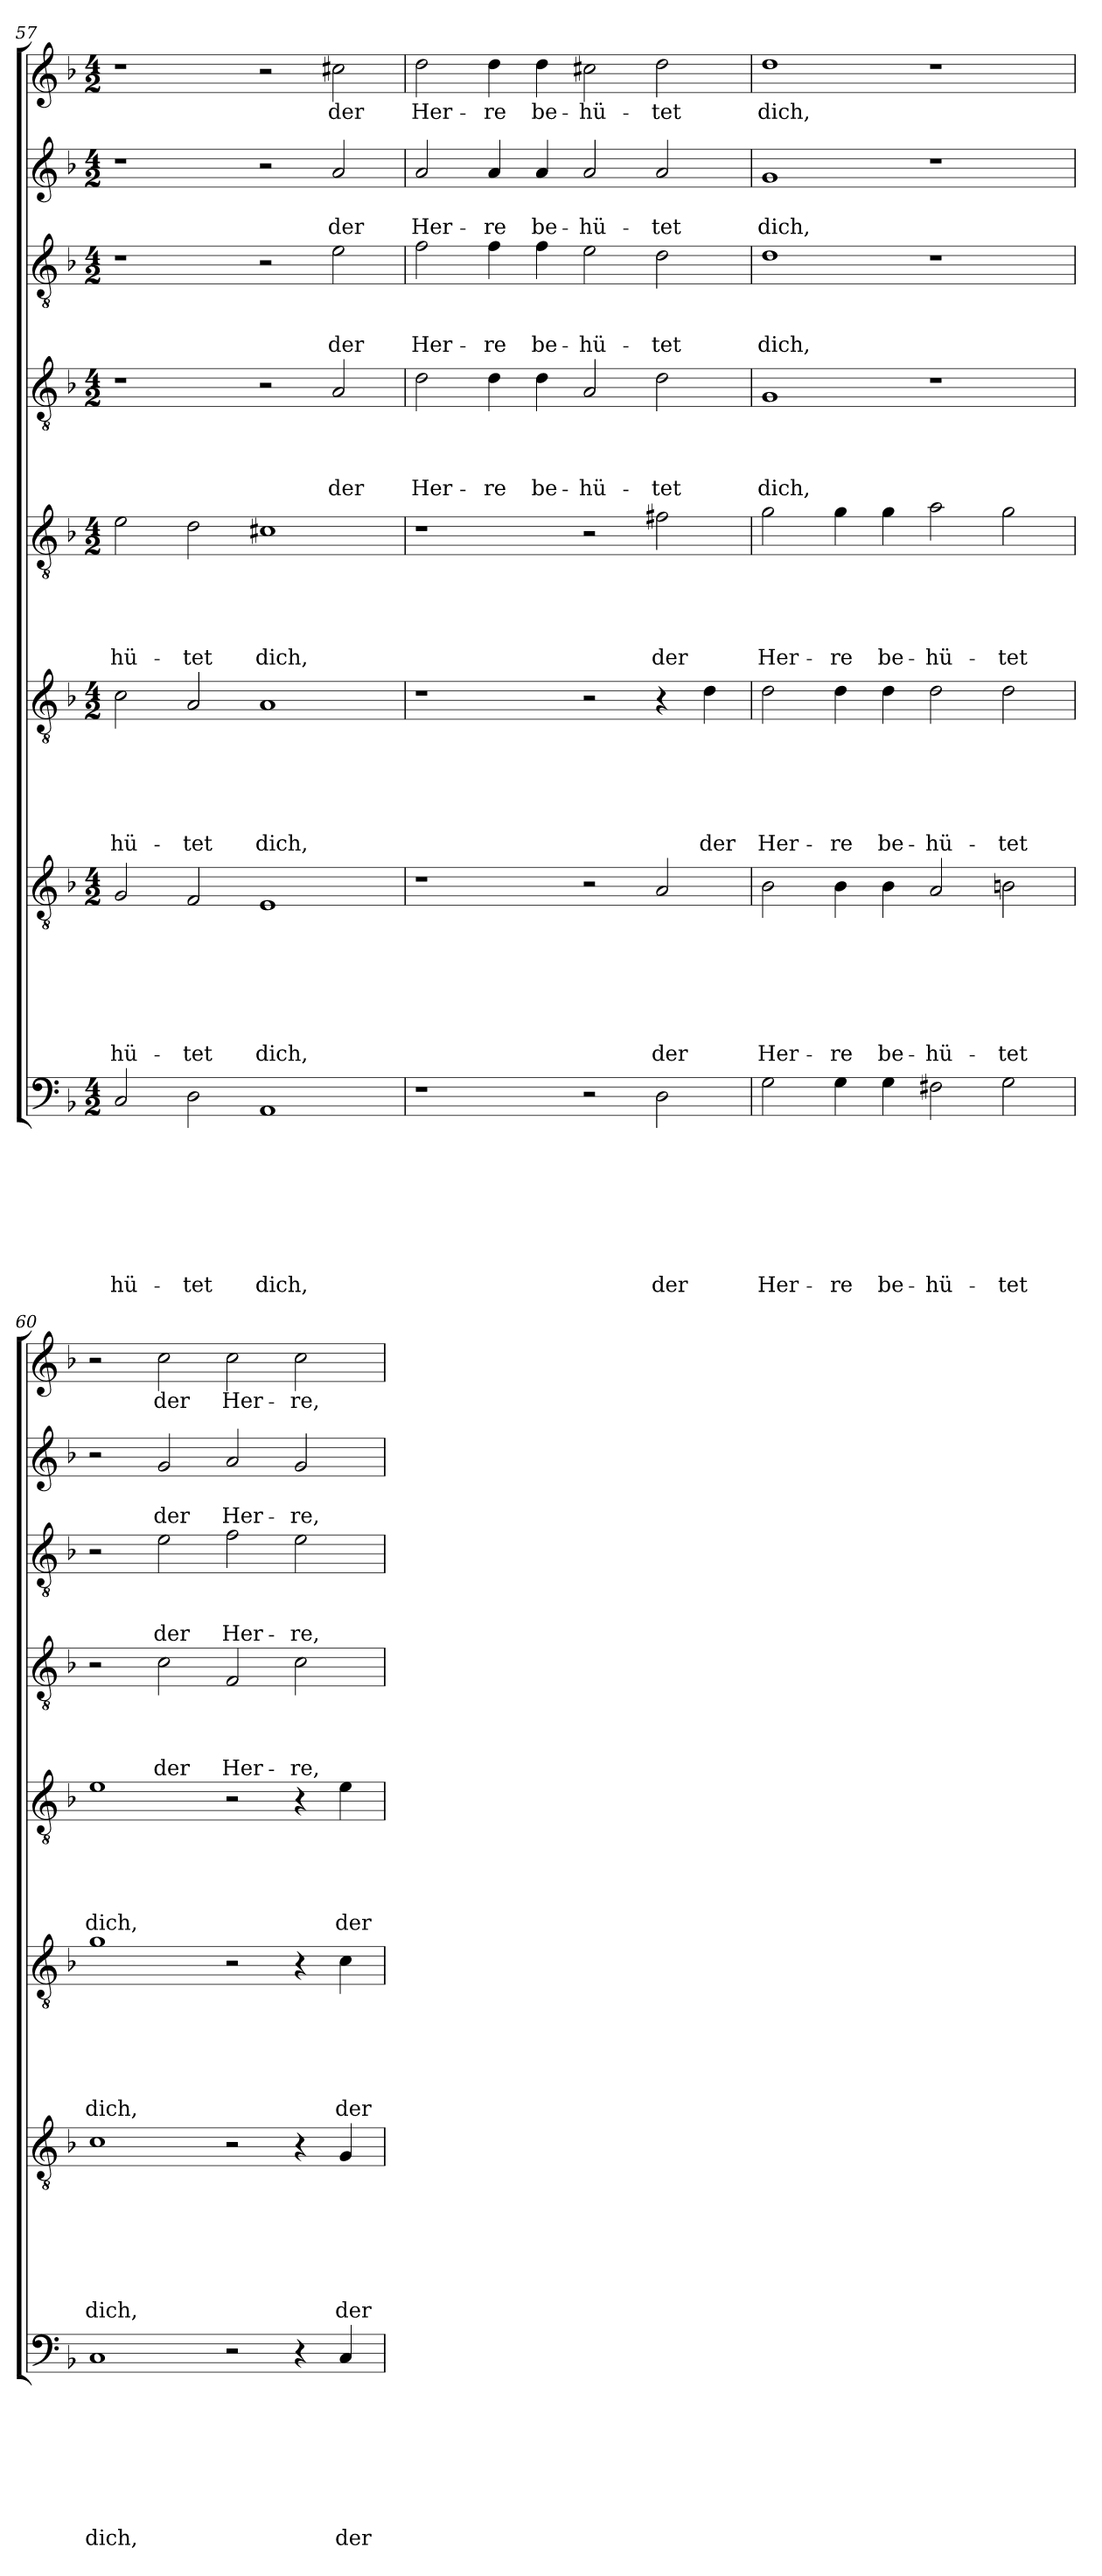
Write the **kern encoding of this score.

**kern	**text	**text	**text	**text	**text	**text	**text	**text	**kern	**text	**text	**text	**text	**text	**text	**text	**kern	**text	**text	**text	**text	**text	**text	**kern	**text	**text	**text	**text	**text	**kern	**text	**text	**text	**text	**kern	**text	**text	**text	**kern	**text	**text	**kern	**text
*part8	*part8	*part8	*part8	*part8	*part8	*part8	*part8	*part8	*part7	*part7	*part7	*part7	*part7	*part7	*part7	*part7	*part6	*part6	*part6	*part6	*part6	*part6	*part6	*part5	*part5	*part5	*part5	*part5	*part5	*part4	*part4	*part4	*part4	*part4	*part3	*part3	*part3	*part3	*part2	*part2	*part2	*part1	*part1
*staff8	*staff8	*staff8	*staff8	*staff8	*staff8	*staff8	*staff8	*staff8	*staff7	*staff7	*staff7	*staff7	*staff7	*staff7	*staff7	*staff7	*staff6	*staff6	*staff6	*staff6	*staff6	*staff6	*staff6	*staff5	*staff5	*staff5	*staff5	*staff5	*staff5	*staff4	*staff4	*staff4	*staff4	*staff4	*staff3	*staff3	*staff3	*staff3	*staff2	*staff2	*staff2	*staff1	*staff1
*clefF4	*	*	*	*	*	*	*	*	*clefGv2	*	*	*	*	*	*	*	*clefGv2	*	*	*	*	*	*	*clefGv2	*	*	*	*	*	*clefGv2	*	*	*	*	*clefGv2	*	*	*	*clefG2	*	*	*clefG2	*
*k[b-]	*	*	*	*	*	*	*	*	*k[b-]	*	*	*	*	*	*	*	*k[b-]	*	*	*	*	*	*	*k[b-]	*	*	*	*	*	*k[b-]	*	*	*	*	*k[b-]	*	*	*	*k[b-]	*	*	*k[b-]	*
*d:	*	*	*	*	*	*	*	*	*d:	*	*	*	*	*	*	*	*d:	*	*	*	*	*	*	*d:	*	*	*	*	*	*d:	*	*	*	*	*d:	*	*	*	*d:	*	*	*d:	*
*M4/2	*	*	*	*	*	*	*	*	*M4/2	*	*	*	*	*	*	*	*M4/2	*	*	*	*	*	*	*M4/2	*	*	*	*	*	*M4/2	*	*	*	*	*M4/2	*	*	*	*M4/2	*	*	*M4/2	*
=57	=57	=57	=57	=57	=57	=57	=57	=57	=57	=57	=57	=57	=57	=57	=57	=57	=57	=57	=57	=57	=57	=57	=57	=57	=57	=57	=57	=57	=57	=57	=57	=57	=57	=57	=57	=57	=57	=57	=57	=57	=57	=57	=57
2C/	.	.	.	.	.	.	.	-hü-	2G/	.	.	.	.	.	.	-hü-	2c\	.	.	.	.	.	-hü-	2e\	.	.	.	.	-hü-	1r	.	.	.	.	1r	.	.	.	1r	.	.	1r	.
2D\	.	.	.	.	.	.	.	-tet	2F/	.	.	.	.	.	.	-tet	2A/	.	.	.	.	.	-tet	2d\	.	.	.	.	-tet	.	.	.	.	.	.	.	.	.	.	.	.	.	.
1AA	.	.	.	.	.	.	.	dich,	1E	.	.	.	.	.	.	dich,	1A	.	.	.	.	.	dich,	1c#X	.	.	.	.	dich,	2r	.	.	.	.	2r	.	.	.	2r	.	.	2r	.
.	.	.	.	.	.	.	.	.	.	.	.	.	.	.	.	.	.	.	.	.	.	.	.	.	.	.	.	.	.	2A/	.	.	.	der	2e\	.	.	der	2a/	.	der	2cc#X\	der
=58	=58	=58	=58	=58	=58	=58	=58	=58	=58	=58	=58	=58	=58	=58	=58	=58	=58	=58	=58	=58	=58	=58	=58	=58	=58	=58	=58	=58	=58	=58	=58	=58	=58	=58	=58	=58	=58	=58	=58	=58	=58	=58	=58
1r	.	.	.	.	.	.	.	.	1r	.	.	.	.	.	.	.	1r	.	.	.	.	.	.	1r	.	.	.	.	.	2d\	.	.	.	Her-	2f\	.	.	Her-	2a/	.	Her-	2dd\	Her-
.	.	.	.	.	.	.	.	.	.	.	.	.	.	.	.	.	.	.	.	.	.	.	.	.	.	.	.	.	.	4d\	.	.	.	-re	4f\	.	.	-re	4a/	.	-re	4dd\	-re
.	.	.	.	.	.	.	.	.	.	.	.	.	.	.	.	.	.	.	.	.	.	.	.	.	.	.	.	.	.	4d\	.	.	.	be-	4f\	.	.	be-	4a/	.	be-	4dd\	be-
2r	.	.	.	.	.	.	.	.	2r	.	.	.	.	.	.	.	2r	.	.	.	.	.	.	2r	.	.	.	.	.	2A/	.	.	.	-hü-	2e\	.	.	-hü-	2a/	.	-hü-	2cc#X\	-hü-
2D\	.	.	.	.	.	.	.	der	2A/	.	.	.	.	.	.	der	4r	.	.	.	.	.	.	2f#X\	.	.	.	.	der	2d\	.	.	.	-tet	2d\	.	.	-tet	2a/	.	-tet	2dd\	-tet
.	.	.	.	.	.	.	.	.	.	.	.	.	.	.	.	.	4d\	.	.	.	.	.	der	.	.	.	.	.	.	.	.	.	.	.	.	.	.	.	.	.	.	.	.
!!LO:PB:g=z
=59	=59	=59	=59	=59	=59	=59	=59	=59	=59	=59	=59	=59	=59	=59	=59	=59	=59	=59	=59	=59	=59	=59	=59	=59	=59	=59	=59	=59	=59	=59	=59	=59	=59	=59	=59	=59	=59	=59	=59	=59	=59	=59	=59
2G\	.	.	.	.	.	.	.	Her-	2B-\	.	.	.	.	.	.	Her-	2d\	.	.	.	.	.	Her-	2g\	.	.	.	.	Her-	1G	.	.	.	dich,	1d	.	.	dich,	1g	.	dich,	1dd	dich,
4G\	.	.	.	.	.	.	.	-re	4B-\	.	.	.	.	.	.	-re	4d\	.	.	.	.	.	-re	4g\	.	.	.	.	-re	.	.	.	.	.	.	.	.	.	.	.	.	.	.
4G\	.	.	.	.	.	.	.	be-	4B-\	.	.	.	.	.	.	be-	4d\	.	.	.	.	.	be-	4g\	.	.	.	.	be-	.	.	.	.	.	.	.	.	.	.	.	.	.	.
2F#X\	.	.	.	.	.	.	.	-hü-	2A/	.	.	.	.	.	.	-hü-	2d\	.	.	.	.	.	-hü-	2a\	.	.	.	.	-hü-	1r	.	.	.	.	1r	.	.	.	1r	.	.	1r	.
2G\	.	.	.	.	.	.	.	-tet	2Bn\	.	.	.	.	.	.	-tet	2d\	.	.	.	.	.	-tet	2g\	.	.	.	.	-tet	.	.	.	.	.	.	.	.	.	.	.	.	.	.
=60	=60	=60	=60	=60	=60	=60	=60	=60	=60	=60	=60	=60	=60	=60	=60	=60	=60	=60	=60	=60	=60	=60	=60	=60	=60	=60	=60	=60	=60	=60	=60	=60	=60	=60	=60	=60	=60	=60	=60	=60	=60	=60	=60
1C	.	.	.	.	.	.	.	dich,	1c	.	.	.	.	.	.	dich,	1g	.	.	.	.	.	dich,	1e	.	.	.	.	dich,	2r	.	.	.	.	2r	.	.	.	2r	.	.	2r	.
.	.	.	.	.	.	.	.	.	.	.	.	.	.	.	.	.	.	.	.	.	.	.	.	.	.	.	.	.	.	2c\	.	.	.	der	2e\	.	.	der	2g/	.	der	2cc\	der
2r	.	.	.	.	.	.	.	.	2r	.	.	.	.	.	.	.	2r	.	.	.	.	.	.	2r	.	.	.	.	.	2F/	.	.	.	Her-	2f\	.	.	Her-	2a/	.	Her-	2cc\	Her-
4r	.	.	.	.	.	.	.	.	4r	.	.	.	.	.	.	.	4r	.	.	.	.	.	.	4r	.	.	.	.	.	2c\	.	.	.	-re,	2e\	.	.	-re,	2g/	.	-re,	2cc\	-re,
4C/	.	.	.	.	.	.	.	der	4G/	.	.	.	.	.	.	der	4c\	.	.	.	.	.	der	4e\	.	.	.	.	der	.	.	.	.	.	.	.	.	.	.	.	.	.	.
=	=	=	=	=	=	=	=	=	=	=	=	=	=	=	=	=	=	=	=	=	=	=	=	=	=	=	=	=	=	=	=	=	=	=	=	=	=	=	=	=	=	=	=
*-	*-	*-	*-	*-	*-	*-	*-	*-	*-	*-	*-	*-	*-	*-	*-	*-	*-	*-	*-	*-	*-	*-	*-	*-	*-	*-	*-	*-	*-	*-	*-	*-	*-	*-	*-	*-	*-	*-	*-	*-	*-	*-	*-
